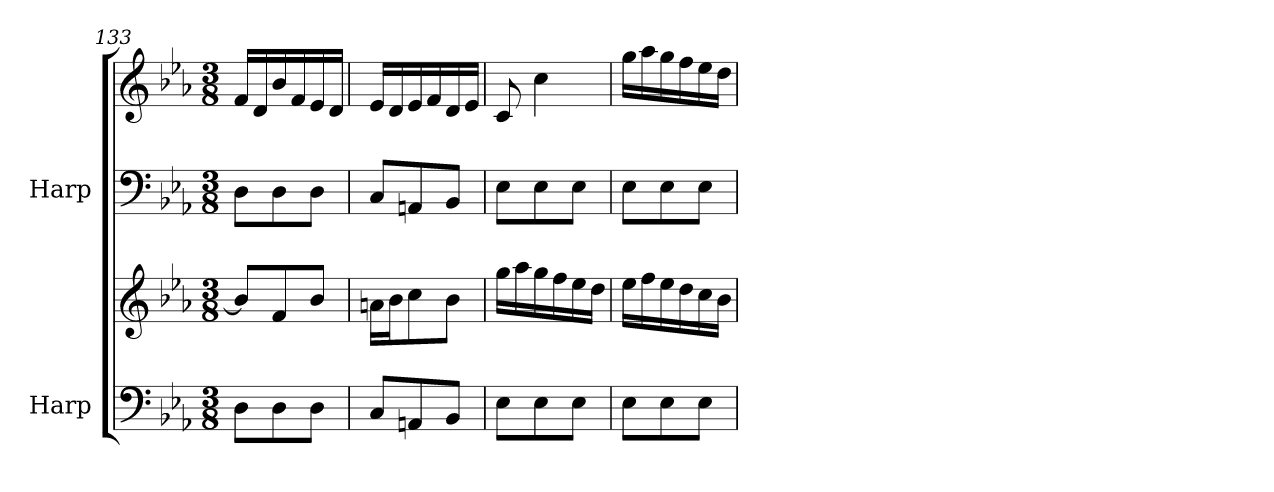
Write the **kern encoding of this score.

**kern	**kern	**kern	**kern
*part2	*part2	*part1	*part1
*staff4	*staff3	*staff2	*staff1
*I"Harp	*	*I"Harp	*
*I'Hp	*	*I'Hp	*
*clefF4	*clefG2	*clefF4	*clefG2
*k[b-e-a-]	*k[b-e-a-]	*k[b-e-a-]	*k[b-e-a-]
*M3/8	*M3/8	*M3/8	*M3/8
=133	=133	=133	=133
8D\L	8b-/L]	8D\L	16f/LL
.	.	.	16d/
8D\	8f/	8D\	16b-/
.	.	.	16f/
8D\J	8b-/J	8D\J	16e-/
.	.	.	16d/JJ
!!LO:LB:g=z
=134	=134	=134	=134
8C/L	16an\LL	8C/L	16e-/LL
.	16b-\J	.	16d/
8AAn/	8cc\	8AAn/	16e-/
.	.	.	16f/
8BB-/J	8b-\J	8BB-/J	16d/
.	.	.	16e-/JJ
=135	=135	=135	=135
8E-\L	16gg\LL	8E-\L	8c/
.	16aa-\	.	.
8E-\	16gg\	8E-\	4cc\
.	16ff\	.	.
8E-\J	16ee-\	8E-\J	.
.	16dd\JJ	.	.
=136	=136	=136	=136
8E-\L	16ee-\LL	8E-\L	16gg\LL
.	16ff\	.	16aa-\
8E-\	16ee-\	8E-\	16gg\
.	16dd\	.	16ff\
8E-\J	16cc\	8E-\J	16ee-\
.	16b-\JJ	.	16dd\JJ
=	=	=	=
*-	*-	*-	*-
